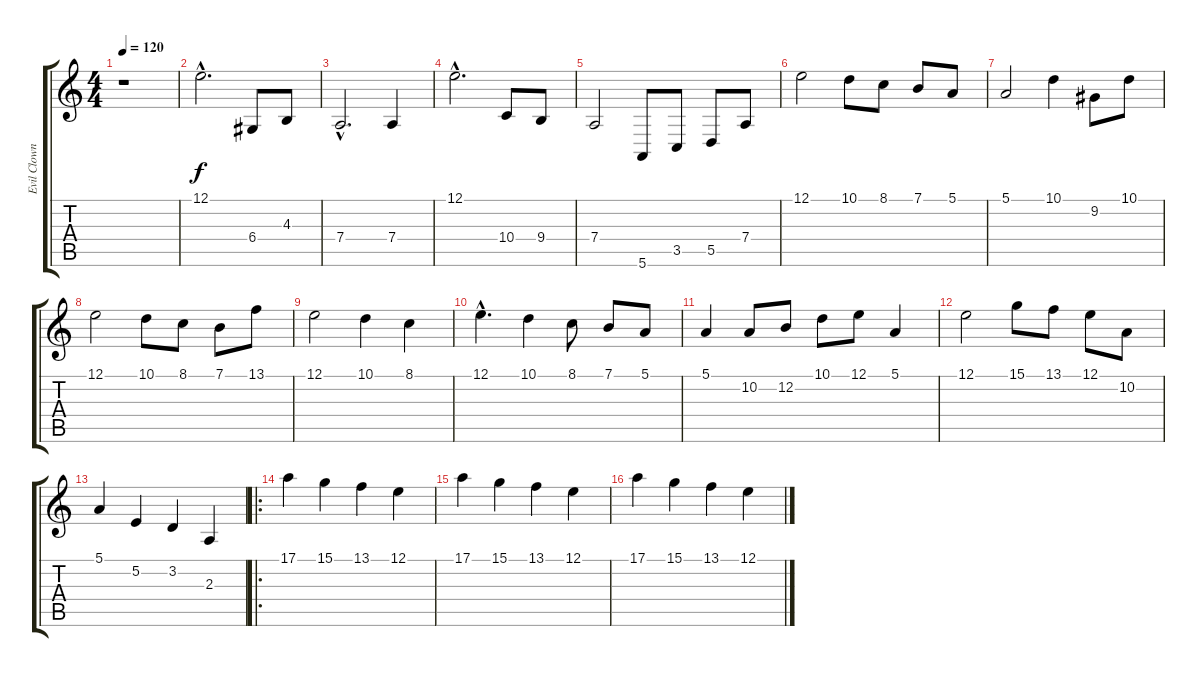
\track ("Evil Clown" "Evil Clown") {instrument musicbox}
\staff {score tabs}
\tuning (E4 B3 G3 D3 A2 E2) {hide}
\ts (4 4)
\tempo 120
\clef g2
\ks c
r.1{dy f instrument musicbox} |
12.1{hac}.2{d} 6.4.8 4.3.8 |
7.4{hac}.2{d} 7.4.4 |
12.1{hac}.2{d} 10.4.8 9.4.8 |
7.4.2 5.6.8 3.5.8 5.5.8 7.4.8 |
12.1.2 10.1.8 8.1.8 7.1.8 5.1.8 |
5.1.2 10.1.4 9.2.8 10.1.8 |
12.1.2 10.1.8 8.1.8 7.1.8 13.1.8 |
12.1.2 10.1.4 8.1.4 |
12.1{hac}.4{d} 10.1.4 8.1.8 7.1.8 5.1.8 |
5.1.4 10.2.8 12.2.8 10.1.8 12.1.8 5.1.4 |
12.1.2 15.1.8 13.1.8 12.1.8 10.2.8 |
5.1.4 5.2.4 3.2.4 2.3.4 |
\ro
17.1.4 15.1.4 13.1.4 12.1.4 |
17.1.4 15.1.4 13.1.4 12.1.4 |
17.1.4 15.1.4 13.1.4 12.1.4
